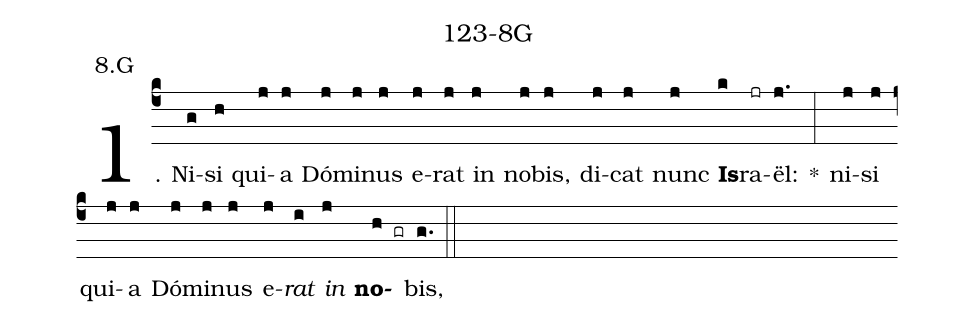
name: 123-8G;
annotation: 8.G;
%%
(c4)1. Ni(g)si(h) qui(j)a(j) Dó(j)mi(j)nus(j) e(j)rat(j) in(j) no(j)bis,(j) di(j)cat(j) nunc(j) <b>Is</b>(k)ra(jr)ël:(j.) *(:) ni(j)si(j) qui(j)a(j) Dó(j)mi(j)nus(j) e(j)<i>rat</i>(i) <i>in</i>(j) <b>no</b>(h gr)bis,(g.) (::)
